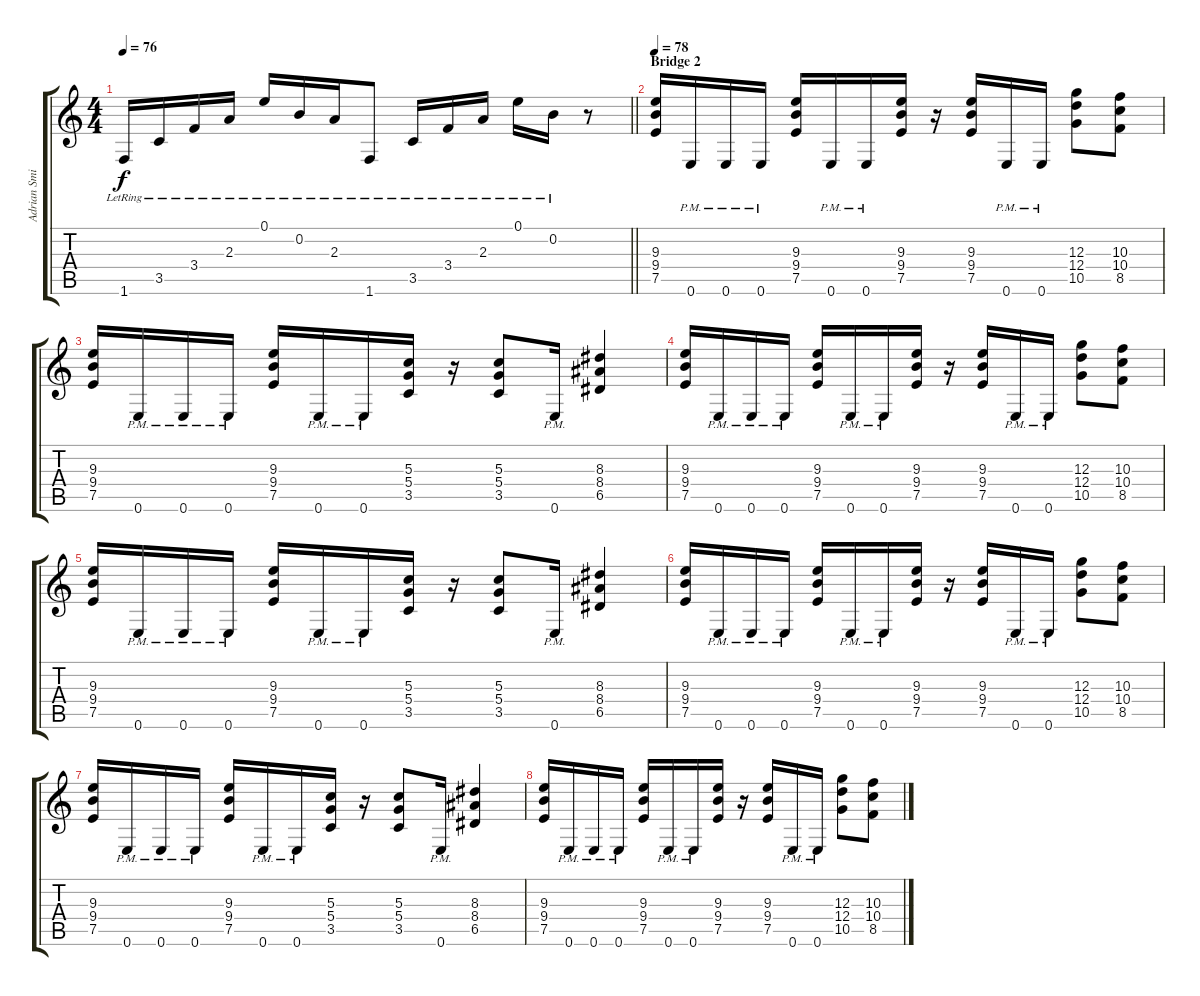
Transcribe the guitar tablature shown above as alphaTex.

\track ("Adrian Smith" "Adrian Smi") {instrument overdrivenguitar}
\staff {score tabs}
\tuning (E4 B3 G3 D3 A2 E2) {hide}
\ts (4 4)
\tempo 76
\clef g2
\barLineRight lightlight
\ks c
1.6{lr}.16{dy f} 3.5{lr}.16 3.4{lr}.16 2.3{lr}.16 0.1{lr}.16 0.2{lr}.16 2.3{lr}.16 1.6{lr}.8 3.5{lr}.16 3.4{lr}.16 2.3{lr}.16 0.1{lr}.16 0.2{lr}.16 r.8 |
\section ("" "Bridge 2")
\tempo 78
(9.3 9.4 7.5).16{instrument overdrivenguitar} 0.6{pm}.16 0.6{pm}.16 0.6{pm}.16 (9.3 9.4 7.5).16 0.6{pm}.16 0.6{pm}.16 (9.3 9.4 7.5).16 r.16 (9.3 9.4 7.5).16 0.6{pm}.16 0.6{pm}.16 (12.3 12.4 10.5).8 (10.3 10.4 8.5).8 |
(9.3 9.4 7.5).16 0.6{pm}.16 0.6{pm}.16 0.6{pm}.16 (9.3 9.4 7.5).16 0.6{pm}.16 0.6{pm}.16 (5.3 5.4 3.5).16 r.16 (5.3 5.4 3.5).8 0.6{pm}.16 (8.3 8.4 6.5).4 |
(9.3 9.4 7.5).16 0.6{pm}.16 0.6{pm}.16 0.6{pm}.16 (9.3 9.4 7.5).16 0.6{pm}.16 0.6{pm}.16 (9.3 9.4 7.5).16 r.16 (9.3 9.4 7.5).16 0.6{pm}.16 0.6{pm}.16 (12.3 12.4 10.5).8 (10.3 10.4 8.5).8 |
(9.3 9.4 7.5).16 0.6{pm}.16 0.6{pm}.16 0.6{pm}.16 (9.3 9.4 7.5).16 0.6{pm}.16 0.6{pm}.16 (5.3 5.4 3.5).16 r.16 (5.3 5.4 3.5).8 0.6{pm}.16 (8.3 8.4 6.5).4 |
(9.3 9.4 7.5).16 0.6{pm}.16 0.6{pm}.16 0.6{pm}.16 (9.3 9.4 7.5).16 0.6{pm}.16 0.6{pm}.16 (9.3 9.4 7.5).16 r.16 (9.3 9.4 7.5).16 0.6{pm}.16 0.6{pm}.16 (12.3 12.4 10.5).8 (10.3 10.4 8.5).8 |
(9.3 9.4 7.5).16 0.6{pm}.16 0.6{pm}.16 0.6{pm}.16 (9.3 9.4 7.5).16 0.6{pm}.16 0.6{pm}.16 (5.3 5.4 3.5).16 r.16 (5.3 5.4 3.5).8 0.6{pm}.16 (8.3 8.4 6.5).4 |
(9.3 9.4 7.5).16 0.6{pm}.16 0.6{pm}.16 0.6{pm}.16 (9.3 9.4 7.5).16 0.6{pm}.16 0.6{pm}.16 (9.3 9.4 7.5).16 r.16 (9.3 9.4 7.5).16 0.6{pm}.16 0.6{pm}.16 (12.3 12.4 10.5).8 (10.3 10.4 8.5).8
